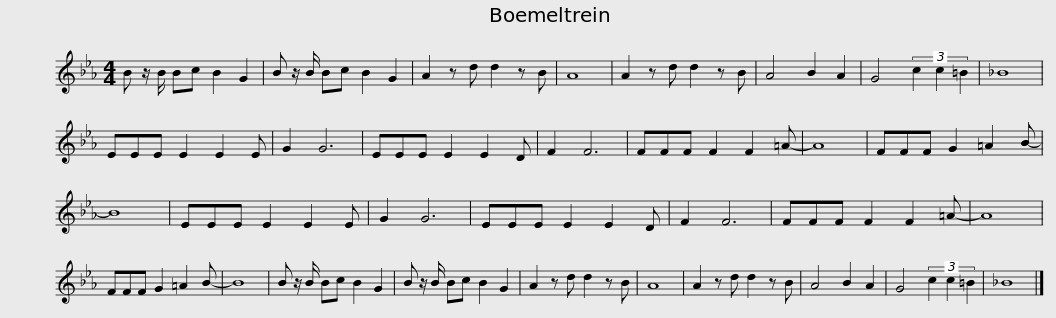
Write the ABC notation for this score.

X:1
L:1/8
M:4/4
I:linebreak $
K:Eb
V:1 treble transpose=24
V:1
 B z/ B/ Bc B2 G2 | B z/ B/ Bc B2 G2 | A2 z d d2 z B | A8 | A2 z d d2 z B | %5
 A4 B2 A2 | G4 (3c2 c2 =B2 | _B8 | EEE E2 E2 E | G2 G6 | %10
 EEE E2 E2 D |$ F2 F6 | FFF F2 F2 =A- | A8 | FFF G2 =A2 B- | %15
 B8 | EEE E2 E2 E | G2 G6 | EEE E2 E2 D | F2 F6 | %20
 FFF F2 F2 =A- | A8 |$ FFF G2 =A2 B- | B8 | B z/ B/ Bc B2 G2 | %25
 B z/ B/ Bc B2 G2 | A2 z d d2 z B | A8 | A2 z d d2 z B | A4 B2 A2 | %30
 G4 (3c2 c2 =B2 | _B8 |] %32
